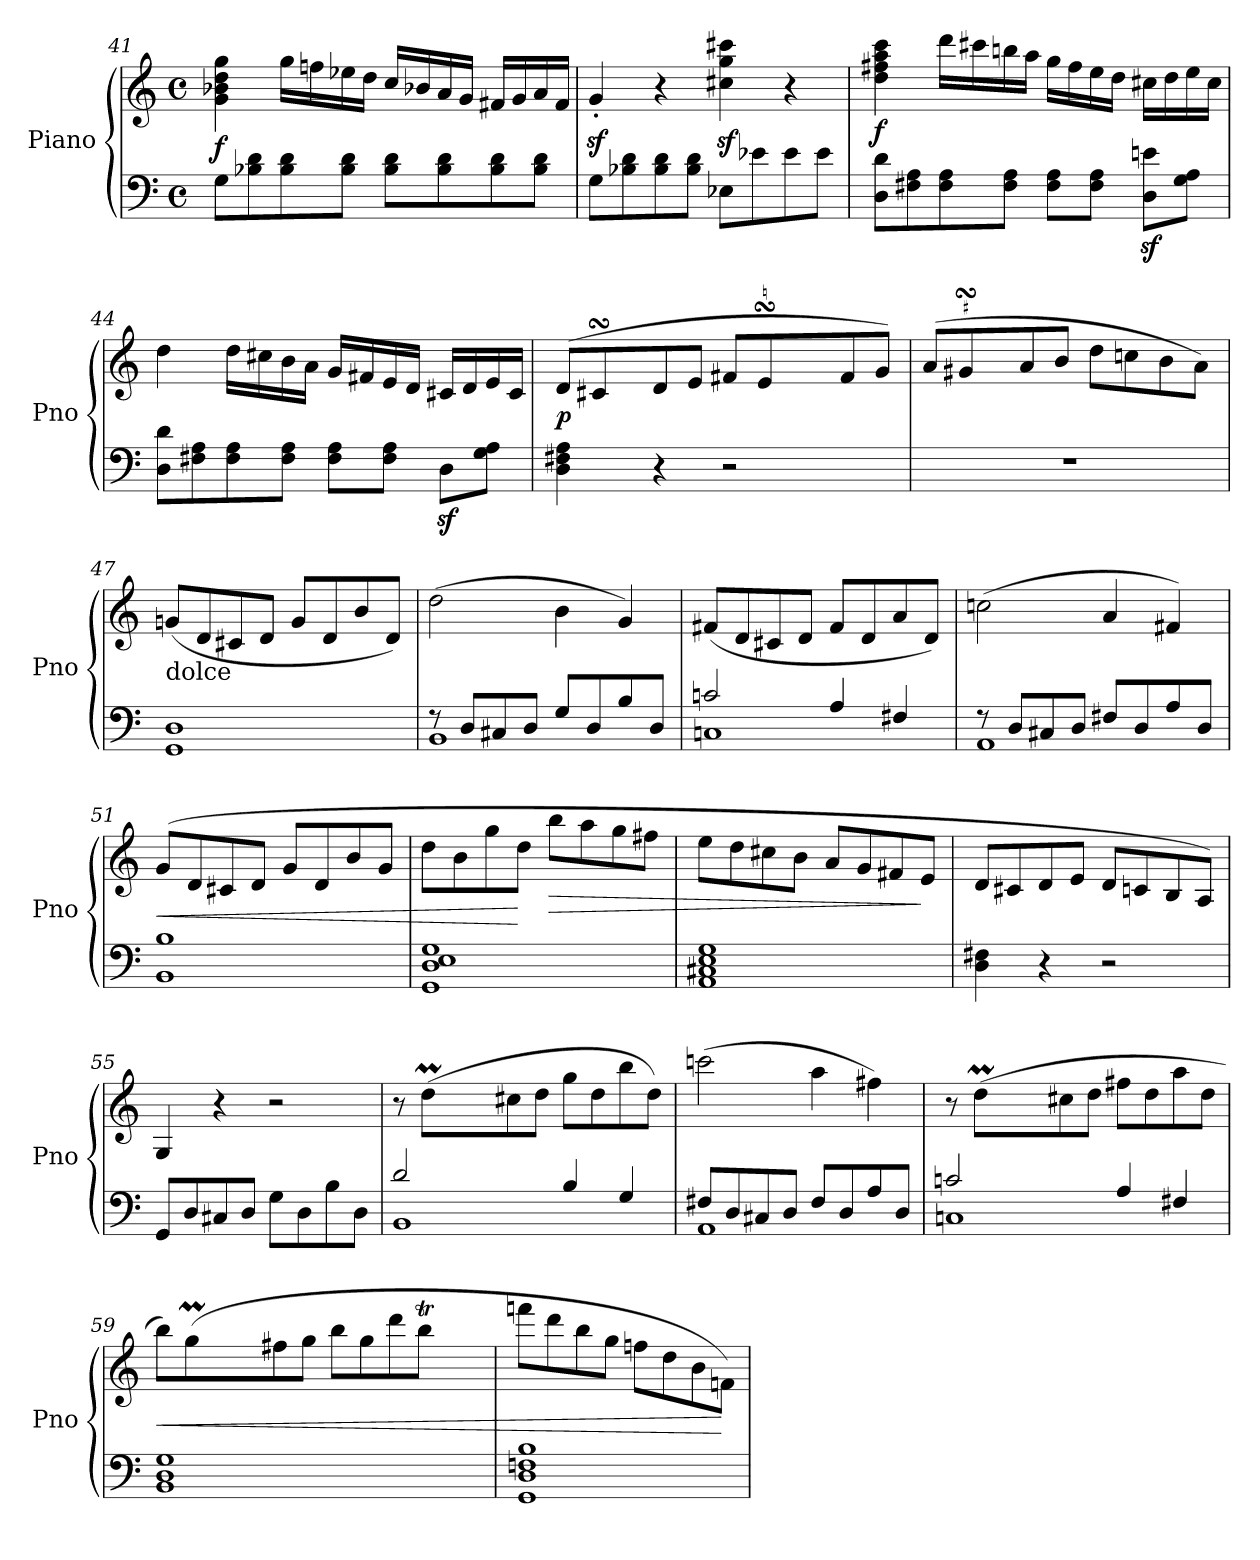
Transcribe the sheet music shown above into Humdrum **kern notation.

**kern	**kern	**dynam
*part1	*part1	*part1
*staff2	*staff1	*staff1/2
*I"Piano	*	*
*I'Pno	*	*
!!LO:LB:g=z
*clefF4	*clefG2	*
*k[]	*k[]	*
*C:	*C:	*
*M4/4	*M4/4	*
*met(c)	*met(c)	*
=41	=41	=41
!	!	!LO:DY:b
8G\L	4g\ 4b-X\ 4dd\ 4gg\	f
8B-X\ 8d\	.	.
8B-\ 8d\	16gg\LL	.
.	16ffn\	.
8B-\ 8d\J	16ee-X\	.
.	16dd\JJ	.
8B-\ 8d\L	16cc/LL	.
.	16b-X/	.
8B-\ 8d\	16a/	.
.	16g/JJ	.
8B-\ 8d\	16f#X/LL	.
.	16g/	.
8B-\ 8d\J	16a/	.
.	16f#/JJ	.
=42	=42	=42
8G\L	4gz<'/	.
8B-X\ 8d\	.	.
8B-\ 8d\	4r	.
8B-\ 8d\J	.	.
8E-X\L	4cc#X\z< 4gg\z< 4ccc#X\z<	.
8e-X\	.	.
8e-\	4r	.
8e-\J	.	.
=43	=43	=43
!	!	!LO:DY:b
8D\ 8d\L	4dd\ 4ff#X\ 4aa\ 4ccc\	f
8F#X\ 8A\	.	.
8F#\ 8A\	16ddd\LL	.
.	16ccc#X\	.
8F#\ 8A\J	16bbn\	.
.	16aa\JJ	.
8F#\ 8A\L	16gg\LL	.
.	16ff#\	.
8F#\ 8A\J	16ee\	.
.	16dd\JJ	.
8D\z< 8en\z<L	16cc#X\LL	.
.	16dd\	.
8G\ 8A\J	16ee\	.
.	16cc#\JJ	.
!!LO:LB:g=z
=44	=44	=44
8D\ 8d\L	4dd\	.
8F#X\ 8A\	.	.
8F#\ 8A\	16dd\LL	.
.	16cc#X\	.
8F#\ 8A\J	16b\	.
.	16a\JJ	.
8F#\ 8A\L	16g/LL	.
.	16f#X/	.
8F#\ 8A\J	16e/	.
.	16d/JJ	.
8Dz<\L	16c#X/LL	.
.	16d/	.
8G\ 8A\J	16e/	.
.	16c#/JJ	.
=45	=45	=45
*	*^	*
!	!	!	!LO:DY:b
4D\ 4F#X\ 4A\	(8d/L	8dyy	p
*	*	*Xtuplet	*
.	8c#XsSsS/	24eyy	.
.	.	24dyy	.
.	.	24c#yy	.
4r	8d/	8dyy	.
.	8e/J	8eyy	.
2r	8f#X/L	8f#yy	.
.	8esSsS/	24gyy	.
.	.	24f#yy	.
.	.	24eyy	.
.	8f#/	8fyy	.
.	8g/J)	8gyy	.
=46	=46	=46	=46
1r	(8a/L	8ayy	.
.	8g#XsSsS/	24byy	.
.	.	24ayy	.
.	.	24g#yy	.
.	8a/	8ayy	.
.	8b/J	8byy	.
.	8dd\L	2ryy	.
.	8ccn\	.	.
.	8b\	.	.
.	8a\J)	.	.
*	*v	*v	*
=47	=47	=47
!	!LO:TX:b:t=dolce	!
1GG 1D	(8gn/L	.
.	8d/	.
.	8c#X/	.
.	8d/J	.
.	8g/L	.
.	8d/	.
.	8b/	.
.	8d/J)	.
!!LO:LB:g=z
=48	=48	=48
*^	*	*
8rF	1BB	(2dd\	.
8D/L	.	.	.
8C#X/	.	.	.
8D/J	.	.	.
8G/L	.	4b\	.
8D/	.	.	.
8B/	.	4g/)	.
8D/J	.	.	.
=49	=49	=49	=49
2cn/	1Cn	(8f#X/L	.
.	.	8d/	.
.	.	8c#X/	.
.	.	8d/J	.
4A/	.	8f#/L	.
.	.	8d/	.
4F#X/	.	8a/	.
.	.	8d/J)	.
=50	=50	=50	=50
8rF	1AA	(2ccn\	.
8D/L	.	.	.
8C#X/	.	.	.
8D/J	.	.	.
8F#X/L	.	4a/	.
8D/	.	.	.
8A/	.	4f#X/)	.
8D/J	.	.	.
*v	*v	*	*
=51	=51	=51
!	!	!LO:HP:b
1BB 1B	(8g/L	<
.	8d/	.
.	8c#X/	.
.	8d/J	.
.	8g/L	.
.	8d/	.
.	8b/	.
.	8g/J	.
!!LO:PB:g=z
=52	=52	=52
1GG 1D 1E 1G	8dd\L	.
.	8b\	.
.	8gg\	.
.	8dd\J	[
!	!	!LO:HP:b
.	8bb\L	>
.	8aa\	.
.	8gg\	.
.	8ff#X\J	.
=53	=53	=53
1AA 1C#X 1E 1G	8ee\L	.
.	8dd\	.
.	8cc#X\	.
.	8b\J	.
.	8a/L	.
.	8g/	.
.	8f#X/	.
.	8e/J	]
=54	=54	=54
4D\ 4F#X\	8d/L	.
.	8c#X/	.
4r	8d/	.
.	8e/J	.
2r	8d/L	.
.	8cn/	.
.	8B/	.
.	8A/J)	.
=55	=55	=55
8GG/L	4G/	.
8D/	.	.
8C#X/	4r	.
8D/J	.	.
8G\L	2r	.
8D\	.	.
8B\	.	.
8D\J	.	.
!!LO:LB:g=z
=56	=56	=56
*^	*^	*
2d/	1BB	8r	8ryy	.
.	.	(8ddM\L	32eeyy	.
.	.	.	32ddyy	.
.	.	.	32eeyy	.
.	.	.	32ddyy	.
.	.	8cc#X\	2.ryy	.
.	.	8dd\J	.	.
4B/	.	8gg\L	.	.
.	.	8dd\	.	.
4G/	.	8bb\	.	.
.	.	8dd\J)	.	.
*	*	*v	*v	*
=57	=57	=57	=57
8F#X/L	1AA	(2cccn\	.
8D/	.	.	.
8C#X/	.	.	.
8D/J	.	.	.
8F#/L	.	4aa\	.
8D/	.	.	.
8A/	.	4ff#X\)	.
8D/J	.	.	.
=58	=58	=58	=58
*	*	*^	*
2cn/	1Cn	8r	8ryy	.
.	.	(8ddM\L	32eeyy	.
.	.	.	32ddyy	.
.	.	.	32eeyy	.
.	.	.	32ddyy	.
.	.	8cc#X\	2.ryy	.
.	.	8dd\J	.	.
4A/	.	8ff#X\L	.	.
.	.	8dd\	.	.
4F#X/	.	8aa\	.	.
.	.	8dd\J	.	.
*v	*v	*	*	*
=59	=59	=59	=59
!	!	!	!LO:HP:b
1BB 1D 1G	8bb\L)	8ryy	<
.	(8ggM\	32aayy	.
.	.	32ggyy	.
.	.	32aayy	.
.	.	32ggyy	.
.	8ff#X\	8ryy	.
*	*v	*v	*
.	8gg\J	.
.	8bb\L	.
.	8gg\	.
.	8ddd\	.
*	*^	*
.	8bbt\J	32cccyy	.
.	.	32bbyy	.
.	.	32cccyy	.
.	.	32bbyy	.
*	*v	*v	*
!!LO:LB:g=z
=60	=60	=60
1GG 1D 1Fn 1B	8fffn\L	.
.	8ddd\	.
.	8bb\	.
.	8gg\J	.
.	8ffn\L	.
.	8dd\	.
.	8b\	.
.	8fn\J)	[
=	=	=
*-	*-	*-
